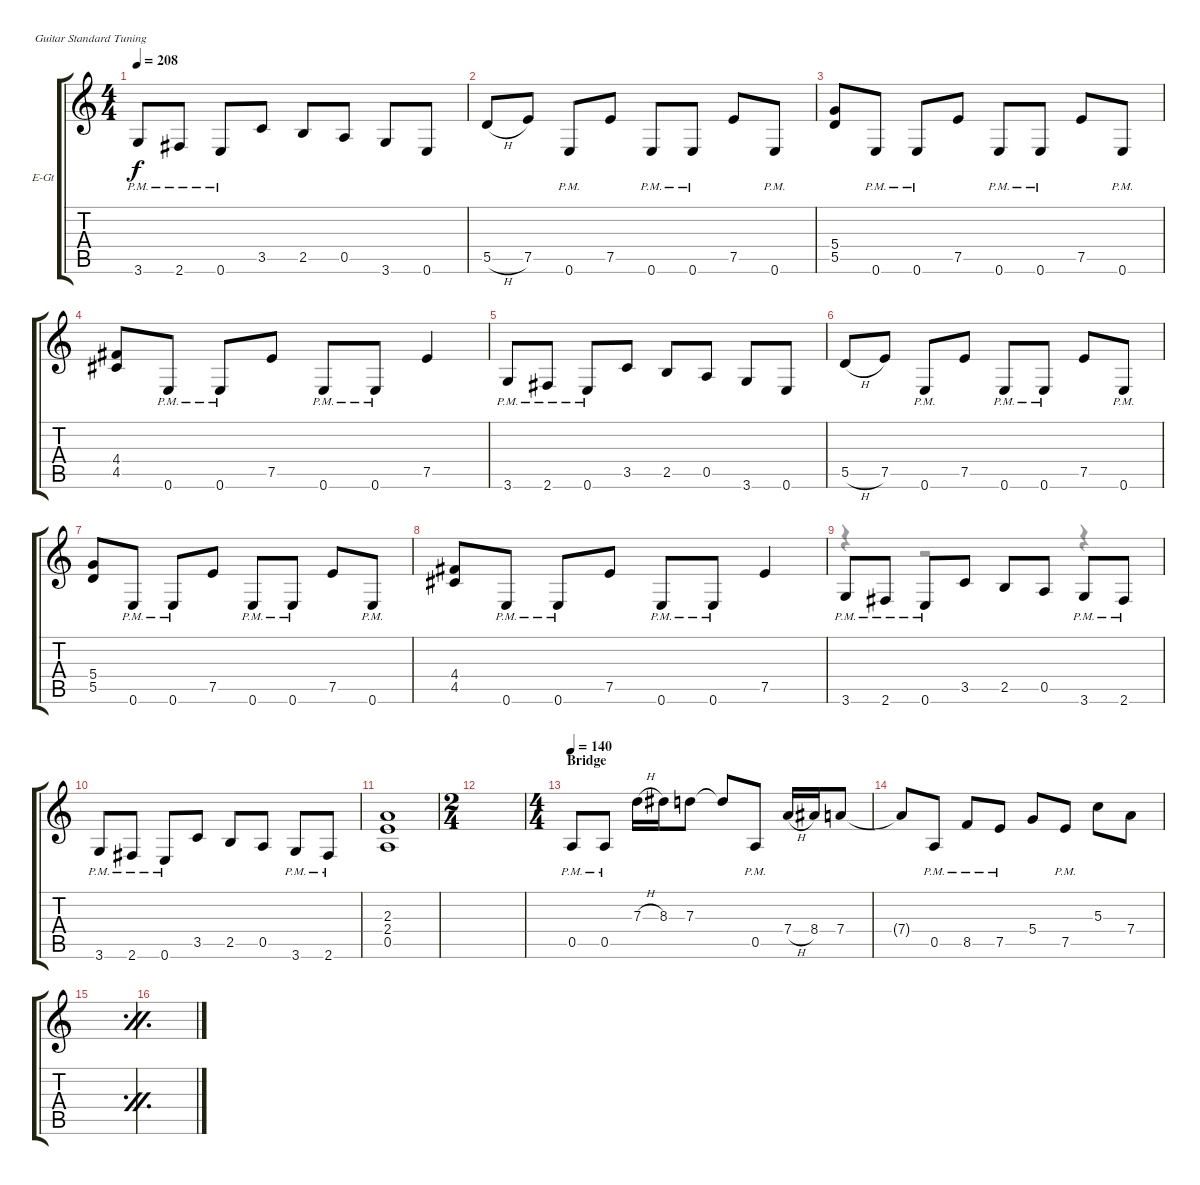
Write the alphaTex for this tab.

\defaultSystemsLayout 4
\bracketExtendMode groupsimilarinstruments
\firstSystemTrackNameOrientation horizontal
\otherSystemsTrackNameOrientation horizontal
\track ("Lead Guitar" "E-Gt") {instrument distortionguitar}
\staff {score tabs}
\tuning (E4 B3 G3 D3 A2 E2)
\voice
\ts (4 4)
\tempo 208
\clef g2
\scale
0.333333
\ks c
3.6{pm}.8{dy f} 2.6{pm}.8 0.6{pm}.8 3.5.8 2.5.8 0.5.8 3.6.8 0.6.8 |
\scale
0.333333 5.5{h}.8 7.5.8 0.6{pm}.8 7.5.8 0.6{pm}.8 0.6{pm}.8 7.5.8 0.6{pm}.8 |
\scale
0.333333 (5.4 5.5).8 0.6{pm}.8 0.6{pm}.8 7.5.8 0.6{pm}.8 0.6{pm}.8 7.5.8 0.6{pm}.8 |
\scale
0.333333 (4.4 4.5).8 0.6{pm}.8 0.6{pm}.8 7.5.8 0.6{pm}.8 0.6{pm}.8 7.5.4 |
\scale
0.333333 3.6{pm}.8 2.6{pm}.8 0.6{pm}.8 3.5.8 2.5.8 0.5.8 3.6.8 0.6.8 |
\scale
0.333333 5.5{h}.8 7.5.8 0.6{pm}.8 7.5.8 0.6{pm}.8 0.6{pm}.8 7.5.8 0.6{pm}.8 |
\scale
0.333333 (5.4 5.5).8 0.6{pm}.8 0.6{pm}.8 7.5.8 0.6{pm}.8 0.6{pm}.8 7.5.8 0.6{pm}.8 |
\scale
0.333333 (4.4 4.5).8 0.6{pm}.8 0.6{pm}.8 7.5.8 0.6{pm}.8 0.6{pm}.8 7.5.4 |
\scale
0.333333 3.6{pm}.8 2.6{pm}.8 0.6{pm}.8 3.5.8 2.5.8 0.5.8 3.6{pm}.8 2.6{pm}.8 |
\scale
0.257261 3.6{pm}.8 2.6{pm}.8 0.6{pm}.8 3.5.8 2.5.8 0.5.8 3.6{pm}.8 2.6{pm}.8 |
\scale
0.257261 (2.3 2.4 0.5).1 |
\ts (2 4)
\scale
0.485477 |
\ts (4 4)
\section ("" "Bridge")
\tempo 140
\scale
0.485477 0.5{pm}.8 0.5{pm}.8 7.3{h}.16 8.3.16 7.3.8 7.3{t}.8 0.5{pm}.8 7.4{h}.16 8.4.16 7.4.8 |
\scale
0.257261 7.4{t}.8 0.5{pm}.8 8.5{pm}.8 7.5{pm}.8 5.4.8 7.5{pm}.8 5.3.8 7.4.8 |
\simile firstofdouble
\scale
0.257261 |
\simile secondofdouble
\scale
0.333333
\voice
\clef g2
\ottava regular
\simile none
\scale
0.333333
\ks c
|
\scale
0.333333 |
\scale
0.333333 |
\scale
0.333333 |
\scale
0.333333 |
\scale
0.333333 |
\scale
0.333333 |
\scale
0.333333 |
\scale
0.333333 r.4 r.2{dy mf} r.4 |
\scale
0.257261 |
\scale
0.257261 |
\scale
0.485477 |
\scale
0.485477 |
\scale
0.257261 |
\simile firstofdouble
\scale
0.257261 |
\simile secondofdouble
\scale
0.333333
